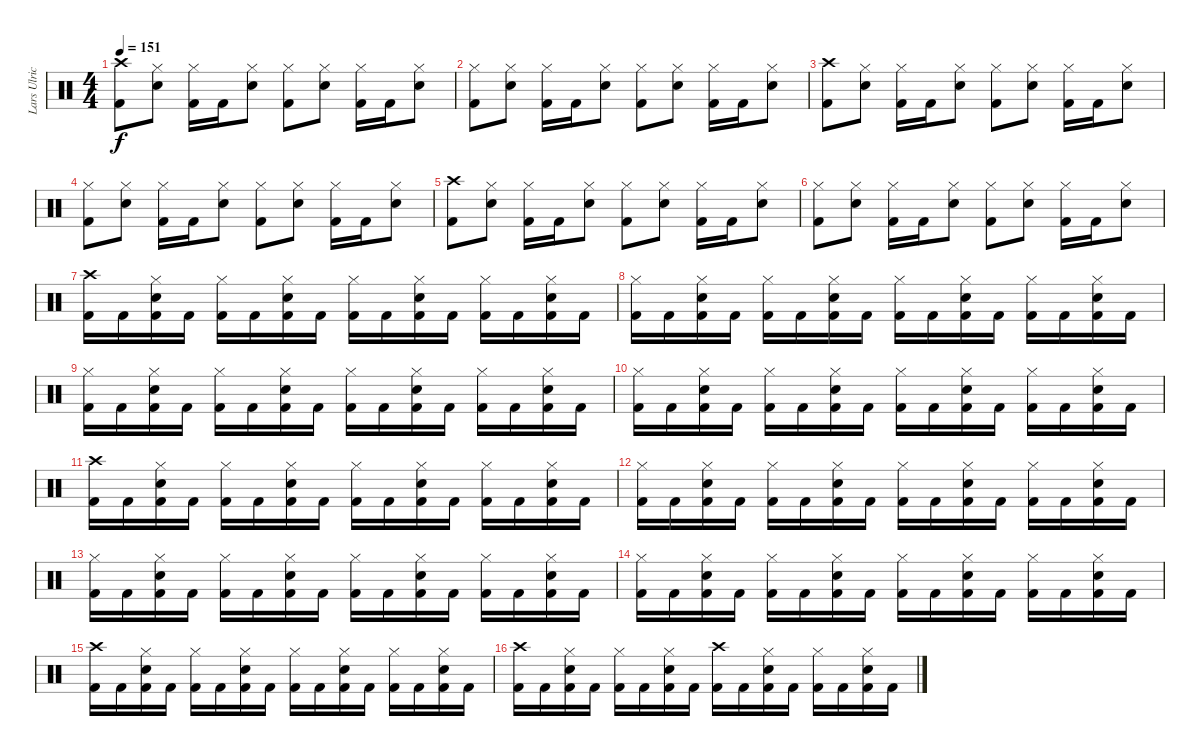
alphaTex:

\track ("Lars Ulrich" "Lars Ulric") {instrument percussion}
\staff {score}
\articulation defaults
\ts (4 4)
\tempo 151
\clef neutral
\ks c
("Crash high (hit)" "Kick (hit) 2").8{dy f} ("Hi-Hat (closed)" "Snare (hit) 2").8 ("Hi-Hat (closed)" "Kick (hit) 2").16 "Kick (hit) 2".16 ("Hi-Hat (closed)" "Snare (hit) 2").8 ("Hi-Hat (closed)" "Kick (hit) 2").8 ("Hi-Hat (closed)" "Snare (hit) 2").8 ("Hi-Hat (closed)" "Kick (hit) 2").16 "Kick (hit) 2".16 ("Hi-Hat (closed)" "Snare (hit) 2").8 |
("Hi-Hat (closed)" "Kick (hit) 2").8 ("Hi-Hat (closed)" "Snare (hit) 2").8 ("Hi-Hat (closed)" "Kick (hit) 2").16 "Kick (hit) 2".16 ("Hi-Hat (closed)" "Snare (hit) 2").8 ("Hi-Hat (closed)" "Kick (hit) 2").8 ("Hi-Hat (closed)" "Snare (hit) 2").8 ("Hi-Hat (closed)" "Kick (hit) 2").16 "Kick (hit) 2".16 ("Hi-Hat (closed)" "Snare (hit) 2").8 |
("Crash high (hit)" "Kick (hit) 2").8 ("Hi-Hat (closed)" "Snare (hit) 2").8 ("Hi-Hat (closed)" "Kick (hit) 2").16 "Kick (hit) 2".16 ("Hi-Hat (closed)" "Snare (hit) 2").8 ("Hi-Hat (closed)" "Kick (hit) 2").8 ("Hi-Hat (closed)" "Snare (hit) 2").8 ("Hi-Hat (closed)" "Kick (hit) 2").16 "Kick (hit) 2".16 ("Hi-Hat (closed)" "Snare (hit) 2").8 |
("Hi-Hat (closed)" "Kick (hit) 2").8 ("Hi-Hat (closed)" "Snare (hit) 2").8 ("Hi-Hat (closed)" "Kick (hit) 2").16 "Kick (hit) 2".16 ("Hi-Hat (closed)" "Snare (hit) 2").8 ("Hi-Hat (closed)" "Kick (hit) 2").8 ("Hi-Hat (closed)" "Snare (hit) 2").8 ("Hi-Hat (closed)" "Kick (hit) 2").16 "Kick (hit) 2".16 ("Hi-Hat (closed)" "Snare (hit) 2").8 |
("Crash high (hit)" "Kick (hit) 2").8 ("Hi-Hat (closed)" "Snare (hit) 2").8 ("Hi-Hat (closed)" "Kick (hit) 2").16 "Kick (hit) 2".16 ("Hi-Hat (closed)" "Snare (hit) 2").8 ("Hi-Hat (closed)" "Kick (hit) 2").8 ("Hi-Hat (closed)" "Snare (hit) 2").8 ("Hi-Hat (closed)" "Kick (hit) 2").16 "Kick (hit) 2".16 ("Hi-Hat (closed)" "Snare (hit) 2").8 |
("Hi-Hat (closed)" "Kick (hit) 2").8 ("Hi-Hat (closed)" "Snare (hit) 2").8 ("Hi-Hat (closed)" "Kick (hit) 2").16 "Kick (hit) 2".16 ("Hi-Hat (closed)" "Snare (hit) 2").8 ("Hi-Hat (closed)" "Kick (hit) 2").8 ("Hi-Hat (closed)" "Snare (hit) 2").8 ("Hi-Hat (closed)" "Kick (hit) 2").16 "Kick (hit) 2".16 ("Hi-Hat (closed)" "Snare (hit) 2").8 |
("Crash high (hit)" "Kick (hit) 2").16 "Kick (hit) 2".16 ("Hi-Hat (closed)" "Snare (hit) 2" "Kick (hit) 2").16 "Kick (hit) 2".16 ("Hi-Hat (closed)" "Kick (hit) 2").16 "Kick (hit) 2".16 ("Hi-Hat (closed)" "Snare (hit) 2" "Kick (hit) 2").16 "Kick (hit) 2".16 ("Hi-Hat (closed)" "Kick (hit) 2").16 "Kick (hit) 2".16 ("Hi-Hat (closed)" "Snare (hit) 2" "Kick (hit) 2").16 "Kick (hit) 2".16 ("Hi-Hat (closed)" "Kick (hit) 2").16 "Kick (hit) 2".16 ("Hi-Hat (closed)" "Snare (hit) 2" "Kick (hit) 2").16 "Kick (hit) 2".16 |
("Hi-Hat (closed)" "Kick (hit) 2").16 "Kick (hit) 2".16 ("Hi-Hat (closed)" "Snare (hit) 2" "Kick (hit) 2").16 "Kick (hit) 2".16 ("Hi-Hat (closed)" "Kick (hit) 2").16 "Kick (hit) 2".16 ("Hi-Hat (closed)" "Snare (hit) 2" "Kick (hit) 2").16 "Kick (hit) 2".16 ("Hi-Hat (closed)" "Kick (hit) 2").16 "Kick (hit) 2".16 ("Hi-Hat (closed)" "Snare (hit) 2" "Kick (hit) 2").16 "Kick (hit) 2".16 ("Hi-Hat (closed)" "Kick (hit) 2").16 "Kick (hit) 2".16 ("Hi-Hat (closed)" "Snare (hit) 2" "Kick (hit) 2").16 "Kick (hit) 2".16 |
("Hi-Hat (closed)" "Kick (hit) 2").16 "Kick (hit) 2".16 ("Hi-Hat (closed)" "Snare (hit) 2" "Kick (hit) 2").16 "Kick (hit) 2".16 ("Hi-Hat (closed)" "Kick (hit) 2").16 "Kick (hit) 2".16 ("Hi-Hat (closed)" "Snare (hit) 2" "Kick (hit) 2").16 "Kick (hit) 2".16 ("Hi-Hat (closed)" "Kick (hit) 2").16 "Kick (hit) 2".16 ("Hi-Hat (closed)" "Snare (hit) 2" "Kick (hit) 2").16 "Kick (hit) 2".16 ("Hi-Hat (closed)" "Kick (hit) 2").16 "Kick (hit) 2".16 ("Hi-Hat (closed)" "Snare (hit) 2" "Kick (hit) 2").16 "Kick (hit) 2".16 |
("Hi-Hat (closed)" "Kick (hit) 2").16 "Kick (hit) 2".16 ("Hi-Hat (closed)" "Snare (hit) 2" "Kick (hit) 2").16 "Kick (hit) 2".16 ("Hi-Hat (closed)" "Kick (hit) 2").16 "Kick (hit) 2".16 ("Hi-Hat (closed)" "Snare (hit) 2" "Kick (hit) 2").16 "Kick (hit) 2".16 ("Hi-Hat (closed)" "Kick (hit) 2").16 "Kick (hit) 2".16 ("Hi-Hat (closed)" "Snare (hit) 2" "Kick (hit) 2").16 "Kick (hit) 2".16 ("Hi-Hat (closed)" "Kick (hit) 2").16 "Kick (hit) 2".16 ("Hi-Hat (closed)" "Snare (hit) 2" "Kick (hit) 2").16 "Kick (hit) 2".16 |
("Crash high (hit)" "Kick (hit) 2").16 "Kick (hit) 2".16 ("Hi-Hat (closed)" "Snare (hit) 2" "Kick (hit) 2").16 "Kick (hit) 2".16 ("Hi-Hat (closed)" "Kick (hit) 2").16 "Kick (hit) 2".16 ("Hi-Hat (closed)" "Snare (hit) 2" "Kick (hit) 2").16 "Kick (hit) 2".16 ("Hi-Hat (closed)" "Kick (hit) 2").16 "Kick (hit) 2".16 ("Hi-Hat (closed)" "Snare (hit) 2" "Kick (hit) 2").16 "Kick (hit) 2".16 ("Hi-Hat (closed)" "Kick (hit) 2").16 "Kick (hit) 2".16 ("Hi-Hat (closed)" "Snare (hit) 2" "Kick (hit) 2").16 "Kick (hit) 2".16 |
("Hi-Hat (closed)" "Kick (hit) 2").16 "Kick (hit) 2".16 ("Hi-Hat (closed)" "Snare (hit) 2" "Kick (hit) 2").16 "Kick (hit) 2".16 ("Hi-Hat (closed)" "Kick (hit) 2").16 "Kick (hit) 2".16 ("Hi-Hat (closed)" "Snare (hit) 2" "Kick (hit) 2").16 "Kick (hit) 2".16 ("Hi-Hat (closed)" "Kick (hit) 2").16 "Kick (hit) 2".16 ("Hi-Hat (closed)" "Snare (hit) 2" "Kick (hit) 2").16 "Kick (hit) 2".16 ("Hi-Hat (closed)" "Kick (hit) 2").16 "Kick (hit) 2".16 ("Hi-Hat (closed)" "Snare (hit) 2" "Kick (hit) 2").16 "Kick (hit) 2".16 |
("Hi-Hat (closed)" "Kick (hit) 2").16 "Kick (hit) 2".16 ("Hi-Hat (closed)" "Snare (hit) 2" "Kick (hit) 2").16 "Kick (hit) 2".16 ("Hi-Hat (closed)" "Kick (hit) 2").16 "Kick (hit) 2".16 ("Hi-Hat (closed)" "Snare (hit) 2" "Kick (hit) 2").16 "Kick (hit) 2".16 ("Hi-Hat (closed)" "Kick (hit) 2").16 "Kick (hit) 2".16 ("Hi-Hat (closed)" "Snare (hit) 2" "Kick (hit) 2").16 "Kick (hit) 2".16 ("Hi-Hat (closed)" "Kick (hit) 2").16 "Kick (hit) 2".16 ("Hi-Hat (closed)" "Snare (hit) 2" "Kick (hit) 2").16 "Kick (hit) 2".16 |
("Hi-Hat (closed)" "Kick (hit) 2").16 "Kick (hit) 2".16 ("Hi-Hat (closed)" "Snare (hit) 2" "Kick (hit) 2").16 "Kick (hit) 2".16 ("Hi-Hat (closed)" "Kick (hit) 2").16 "Kick (hit) 2".16 ("Hi-Hat (closed)" "Snare (hit) 2" "Kick (hit) 2").16 "Kick (hit) 2".16 ("Hi-Hat (closed)" "Kick (hit) 2").16 "Kick (hit) 2".16 ("Hi-Hat (closed)" "Snare (hit) 2" "Kick (hit) 2").16 "Kick (hit) 2".16 ("Hi-Hat (closed)" "Kick (hit) 2").16 "Kick (hit) 2".16 ("Hi-Hat (closed)" "Snare (hit) 2" "Kick (hit) 2").16 "Kick (hit) 2".16 |
("Crash high (hit)" "Kick (hit) 2").16 "Kick (hit) 2".16 ("Hi-Hat (closed)" "Snare (hit) 2" "Kick (hit) 2").16 "Kick (hit) 2".16 ("Hi-Hat (closed)" "Kick (hit) 2").16 "Kick (hit) 2".16 ("Hi-Hat (closed)" "Snare (hit) 2" "Kick (hit) 2").16 "Kick (hit) 2".16 ("Hi-Hat (closed)" "Kick (hit) 2").16 "Kick (hit) 2".16 ("Hi-Hat (closed)" "Snare (hit) 2" "Kick (hit) 2").16 "Kick (hit) 2".16 ("Hi-Hat (closed)" "Kick (hit) 2").16 "Kick (hit) 2".16 ("Hi-Hat (closed)" "Snare (hit) 2" "Kick (hit) 2").16 "Kick (hit) 2".16 |
("Crash high (hit)" "Kick (hit) 2").16 "Kick (hit) 2".16 ("Hi-Hat (closed)" "Snare (hit) 2" "Kick (hit) 2").16 "Kick (hit) 2".16 ("Hi-Hat (closed)" "Kick (hit) 2").16 "Kick (hit) 2".16 ("Hi-Hat (closed)" "Snare (hit) 2" "Kick (hit) 2").16 "Kick (hit) 2".16 ("Crash high (hit)" "Kick (hit) 2").16 "Kick (hit) 2".16 ("Hi-Hat (closed)" "Snare (hit) 2" "Kick (hit) 2").16 "Kick (hit) 2".16 ("Hi-Hat (closed)" "Kick (hit) 2").16 "Kick (hit) 2".16 ("Hi-Hat (closed)" "Snare (hit) 2" "Kick (hit) 2").16 "Kick (hit) 2".16
